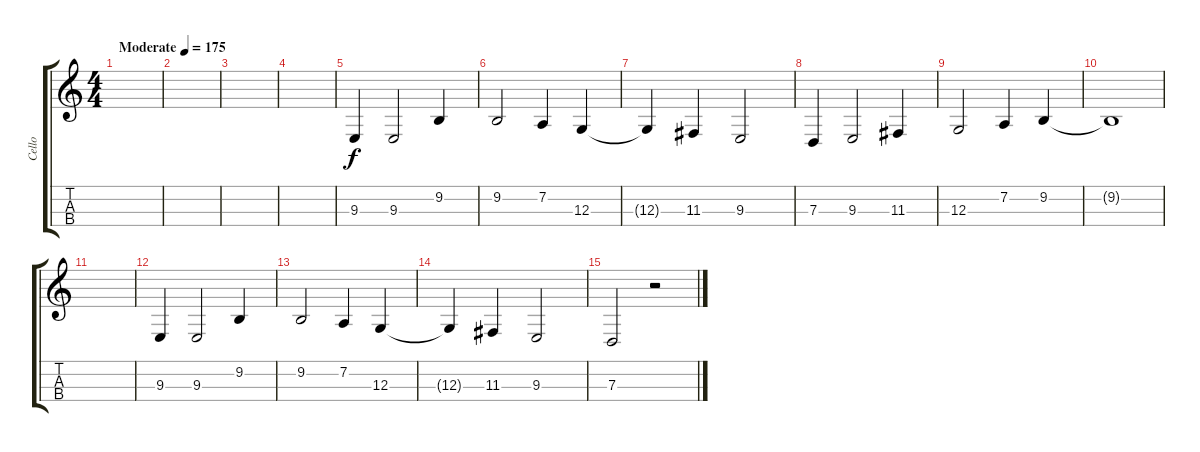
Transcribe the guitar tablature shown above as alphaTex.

\track ("Cello" "Cello") {instrument cello}
\staff {score tabs}
\tuning (A3 D3 G2 C2) {hide}
\ts (4 4)
\tempo (175 "Moderate")
\clef g2
\ks c
|
|
|
|
9.3.4 9.3.2 9.2.4 |
9.2.2 7.2.4 12.3.4 |
12.3{t}.4 11.3.4 9.3.2 |
7.3.4 9.3.2 11.3.4 |
12.3.2 7.2.4 9.2.4 |
9.2{t}.1 |
|
9.3.4 9.3.2 9.2.4 |
9.2.2 7.2.4 12.3.4 |
12.3{t}.4 11.3.4 9.3.2 |
7.3.2 r.2
